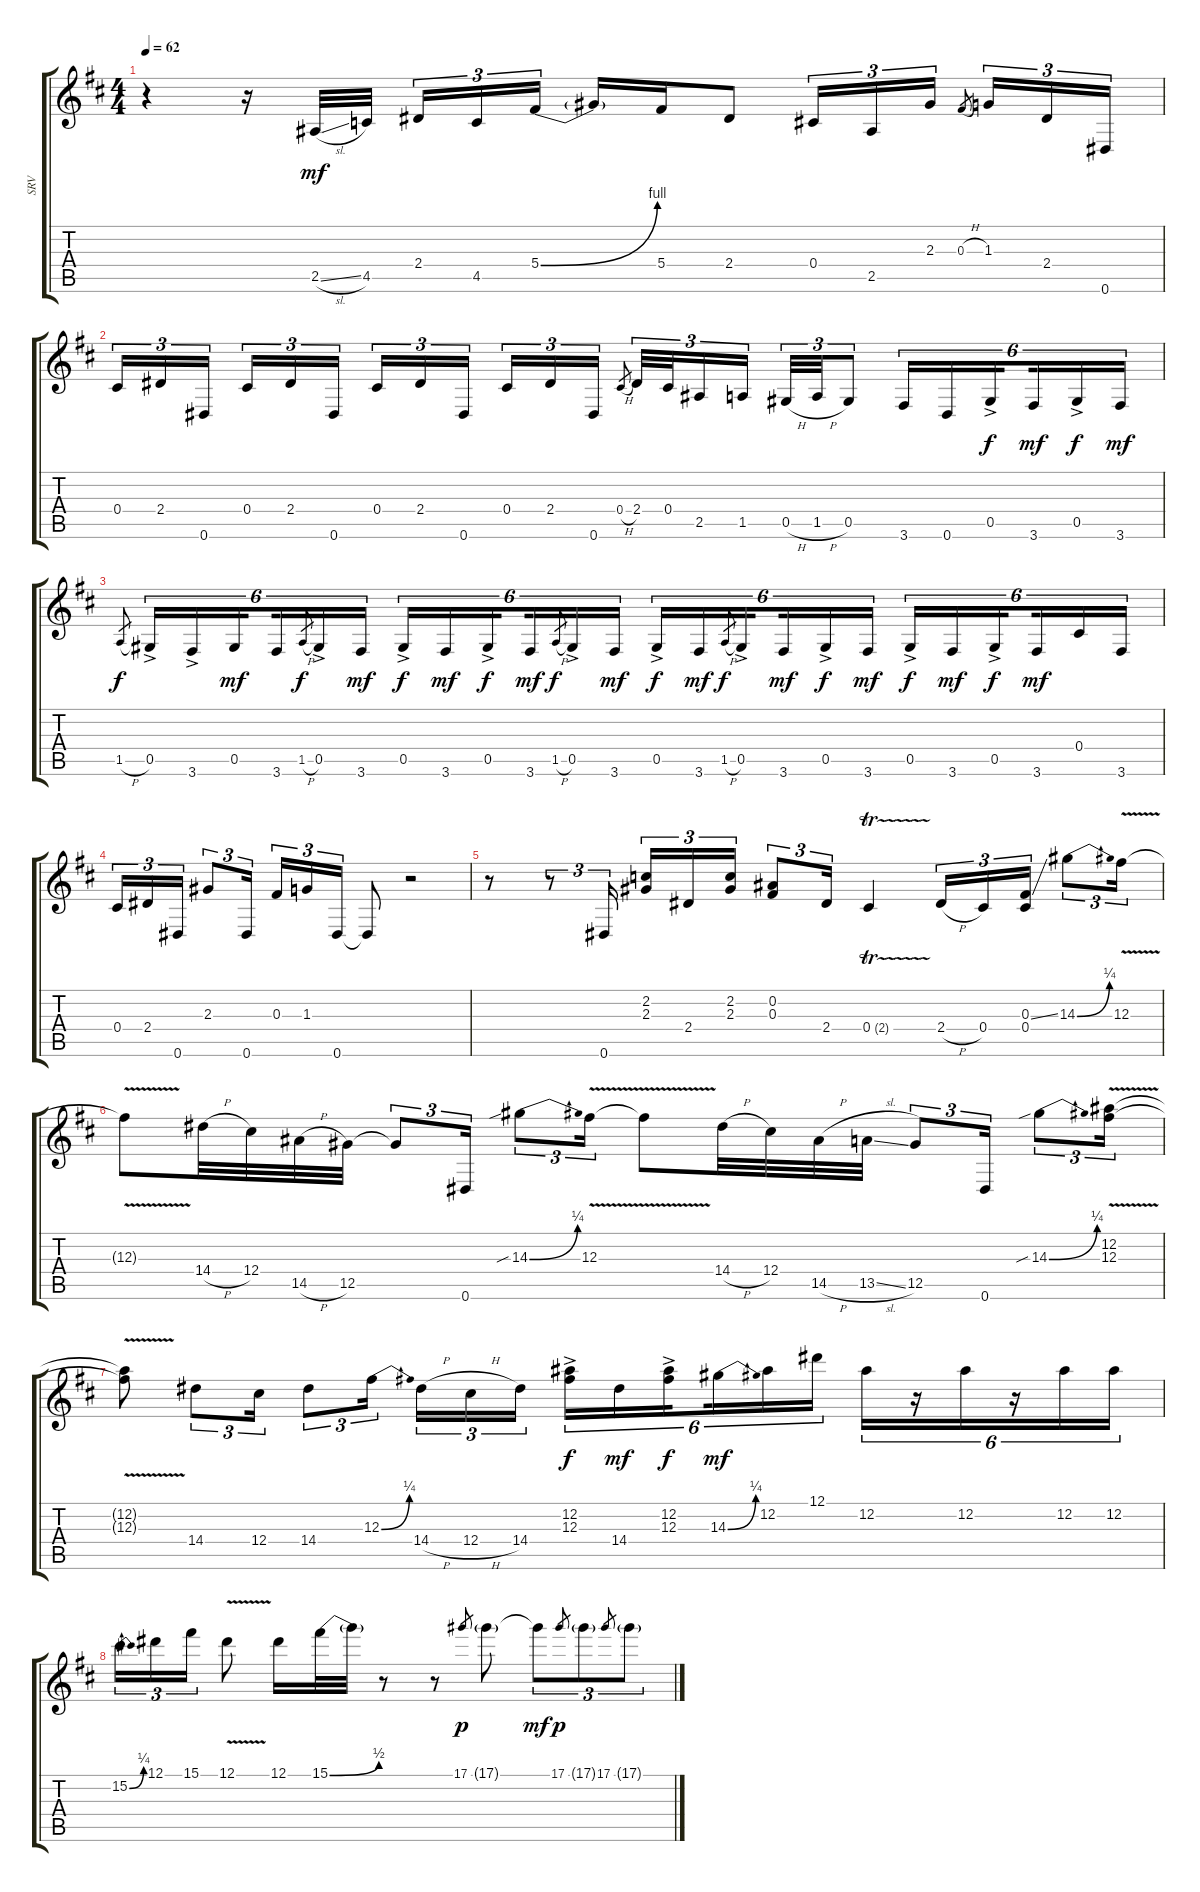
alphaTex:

\track ("SRV" "SRV") {instrument electricguitarclean}
\staff {score tabs}
\tuning (Eb4 Bb3 Gb3 Db3 Ab2 Eb2) {hide}
\ts (4 4)
\tempo 62
\clef g2
\ks d
r.4{dy mf} r.16 2.5{sl}.32 4.5.32{beam splitsecondary} 2.4.16{tu (3 2)} 4.5.16{tu (3 2)} 5.4{be (bend 0 0 60 4)}.16{tu (3 2)} 5.4{t}.16 5.4.16 2.4.8 0.4.16{tu (3 2)} 2.5.16{tu (3 2)} 2.3.16{tu (3 2)} 0.3{h}.8{gr beam splitsecondary} 1.3.16{tu (3 2)} 2.4.16{tu (3 2)} 0.6.16{tu (3 2)} |
0.4.16{tu (3 2)} 2.4.16{tu (3 2)} 0.6.16{tu (3 2) beam splitsecondary} 0.4.16{tu (3 2)} 2.4.16{tu (3 2)} 0.6.16{tu (3 2)} 0.4.16{tu (3 2)} 2.4.16{tu (3 2)} 0.6.16{tu (3 2) beam splitsecondary} 0.4.16{tu (3 2)} 2.4.16{tu (3 2)} 0.6.16{tu (3 2)} 0.4{h}.8{gr} 2.4.32{tu (3 2)} 0.4.32{tu (3 2)} 2.5.16{tu (3 2)} 1.5.16{tu (3 2) beam splitsecondary} 0.5{h}.32{tu (3 2)} 1.5{h}.32{tu (3 2)} 0.5.8{tu (3 2)} 3.6.16{tu (6 4)} 0.6.16{tu (6 4)} 0.5{ac}.16{tu (6 4) dy f beam splitsecondary} 3.6.16{tu (6 4) dy mf} 0.5{ac}.16{tu (6 4) dy f} 3.6.16{tu (6 4) dy mf} |
1.5{h}.8{gr dy f} 0.5{ac}.16{tu (6 4)} 3.6{ac}.16{tu (6 4)} 0.5.16{tu (6 4) dy mf beam splitsecondary} 3.6.16{tu (6 4)} 1.5{h}.8{gr dy f} 0.5{ac}.16{tu (6 4)} 3.6.16{tu (6 4) dy mf} 0.5{ac}.16{tu (6 4) dy f} 3.6.16{tu (6 4) dy mf} 0.5{ac}.16{tu (6 4) dy f beam splitsecondary} 3.6.16{tu (6 4) dy mf} 1.5{h}.8{gr dy f} 0.5{ac}.16{tu (6 4)} 3.6.16{tu (6 4) dy mf} 0.5{ac}.16{tu (6 4) dy f} 3.6.16{tu (6 4) dy mf} 1.5{h}.8{gr dy f} 0.5{ac}.16{tu (6 4) beam splitsecondary} 3.6.16{tu (6 4) dy mf} 0.5{ac}.16{tu (6 4) dy f} 3.6.16{tu (6 4) dy mf} 0.5{ac}.16{tu (6 4) dy f} 3.6.16{tu (6 4) dy mf} 0.5{ac}.16{tu (6 4) dy f beam splitsecondary} 3.6.16{tu (6 4) dy mf} 0.4.16{tu (6 4)} 3.6.16{tu (6 4)} |
0.4.16{tu (3 2)} 2.4.16{tu (3 2)} 0.6.16{tu (3 2)} 2.3.8{tu (3 2)} 0.6.16{tu (3 2)} 0.3.16{tu (3 2)} 1.3.16{tu (3 2)} 0.6.16{tu (3 2)} 0.6{t}.8 r.2 |
r.8 r.8{tu (3 2)} 0.6.16{tu (3 2)} (2.2 2.3).16{tu (3 2)} 2.4.16{tu (3 2)} (2.2 2.3).16{tu (3 2)} (0.2 0.3).8{tu (3 2)} 2.4.16{tu (3 2)} 0.4{tr (2 32)}.4 2.4{h}.16{tu (3 2)} 0.4.16{tu (3 2)} (0.3{ss} 0.4).16{tu (3 2)} 14.3{be (bend 0 0 60 1)}.8{tu (3 2)} 12.3{v}.16{tu (3 2)} |
12.3{v t}.8 14.4{h}.32 12.4.32 14.5{h}.32 12.5.32 12.5{t}.8{tu (3 2)} 0.6.16{tu (3 2)} 14.3{be (bend 0 0 60 1) sib}.8{tu (3 2)} 12.3{v}.16{tu (3 2)} 12.3{v t}.8 14.4{h}.32 12.4.32 14.5{h}.32 13.5{sl}.32 12.5.8{tu (3 2)} 0.6.16{tu (3 2)} 14.3{be (bend 0 0 60 1) sib}.8{tu (3 2)} (12.2 12.3{v}).16{tu (3 2)} |
(12.2{v t} 12.3{t}).8 14.4.8{tu (3 2)} 12.4.16{tu (3 2)} 14.4.8{tu (3 2)} 12.3{be (bend 0 0 60 1)}.16{tu (3 2) beam splitsecondary} 14.4{h}.16{tu (3 2)} 12.4{h}.16{tu (3 2)} 14.4.16{tu (3 2)} (12.2{ac} 12.3{ac}).16{tu (6 4) dy f} 14.4.16{tu (6 4) dy mf} (12.2{ac} 12.3{ac}).16{tu (6 4) dy f beam splitsecondary} 14.3{be (bend 0 0 60 1)}.16{tu (6 4) dy mf} 12.2.16{tu (6 4)} 12.1.16{tu (6 4)} 12.2.16{tu (6 4)} r.16{tu (6 4)} 12.2.16{tu (6 4)} r.16{tu (6 4)} 12.2.16{tu (6 4)} 12.2.16{tu (6 4)} |
15.2{be (bend 0 0 60 1)}.16{tu (3 2)} 12.1.16{tu (3 2)} 15.1.16{tu (3 2)} 12.1{v}.8 12.1.16 15.1{be (bend 0 0 60 2)}.32 15.1{t}.32 r.8 r.8 17.1.8{gr dy p} 17.1{g}.8 17.1{t}.8{tu (3 2) dy mf} 17.1.8{gr dy p} 17.1{g}.8{tu (3 2)} 17.1.8{gr} 17.1{g}.8{tu (3 2)}
